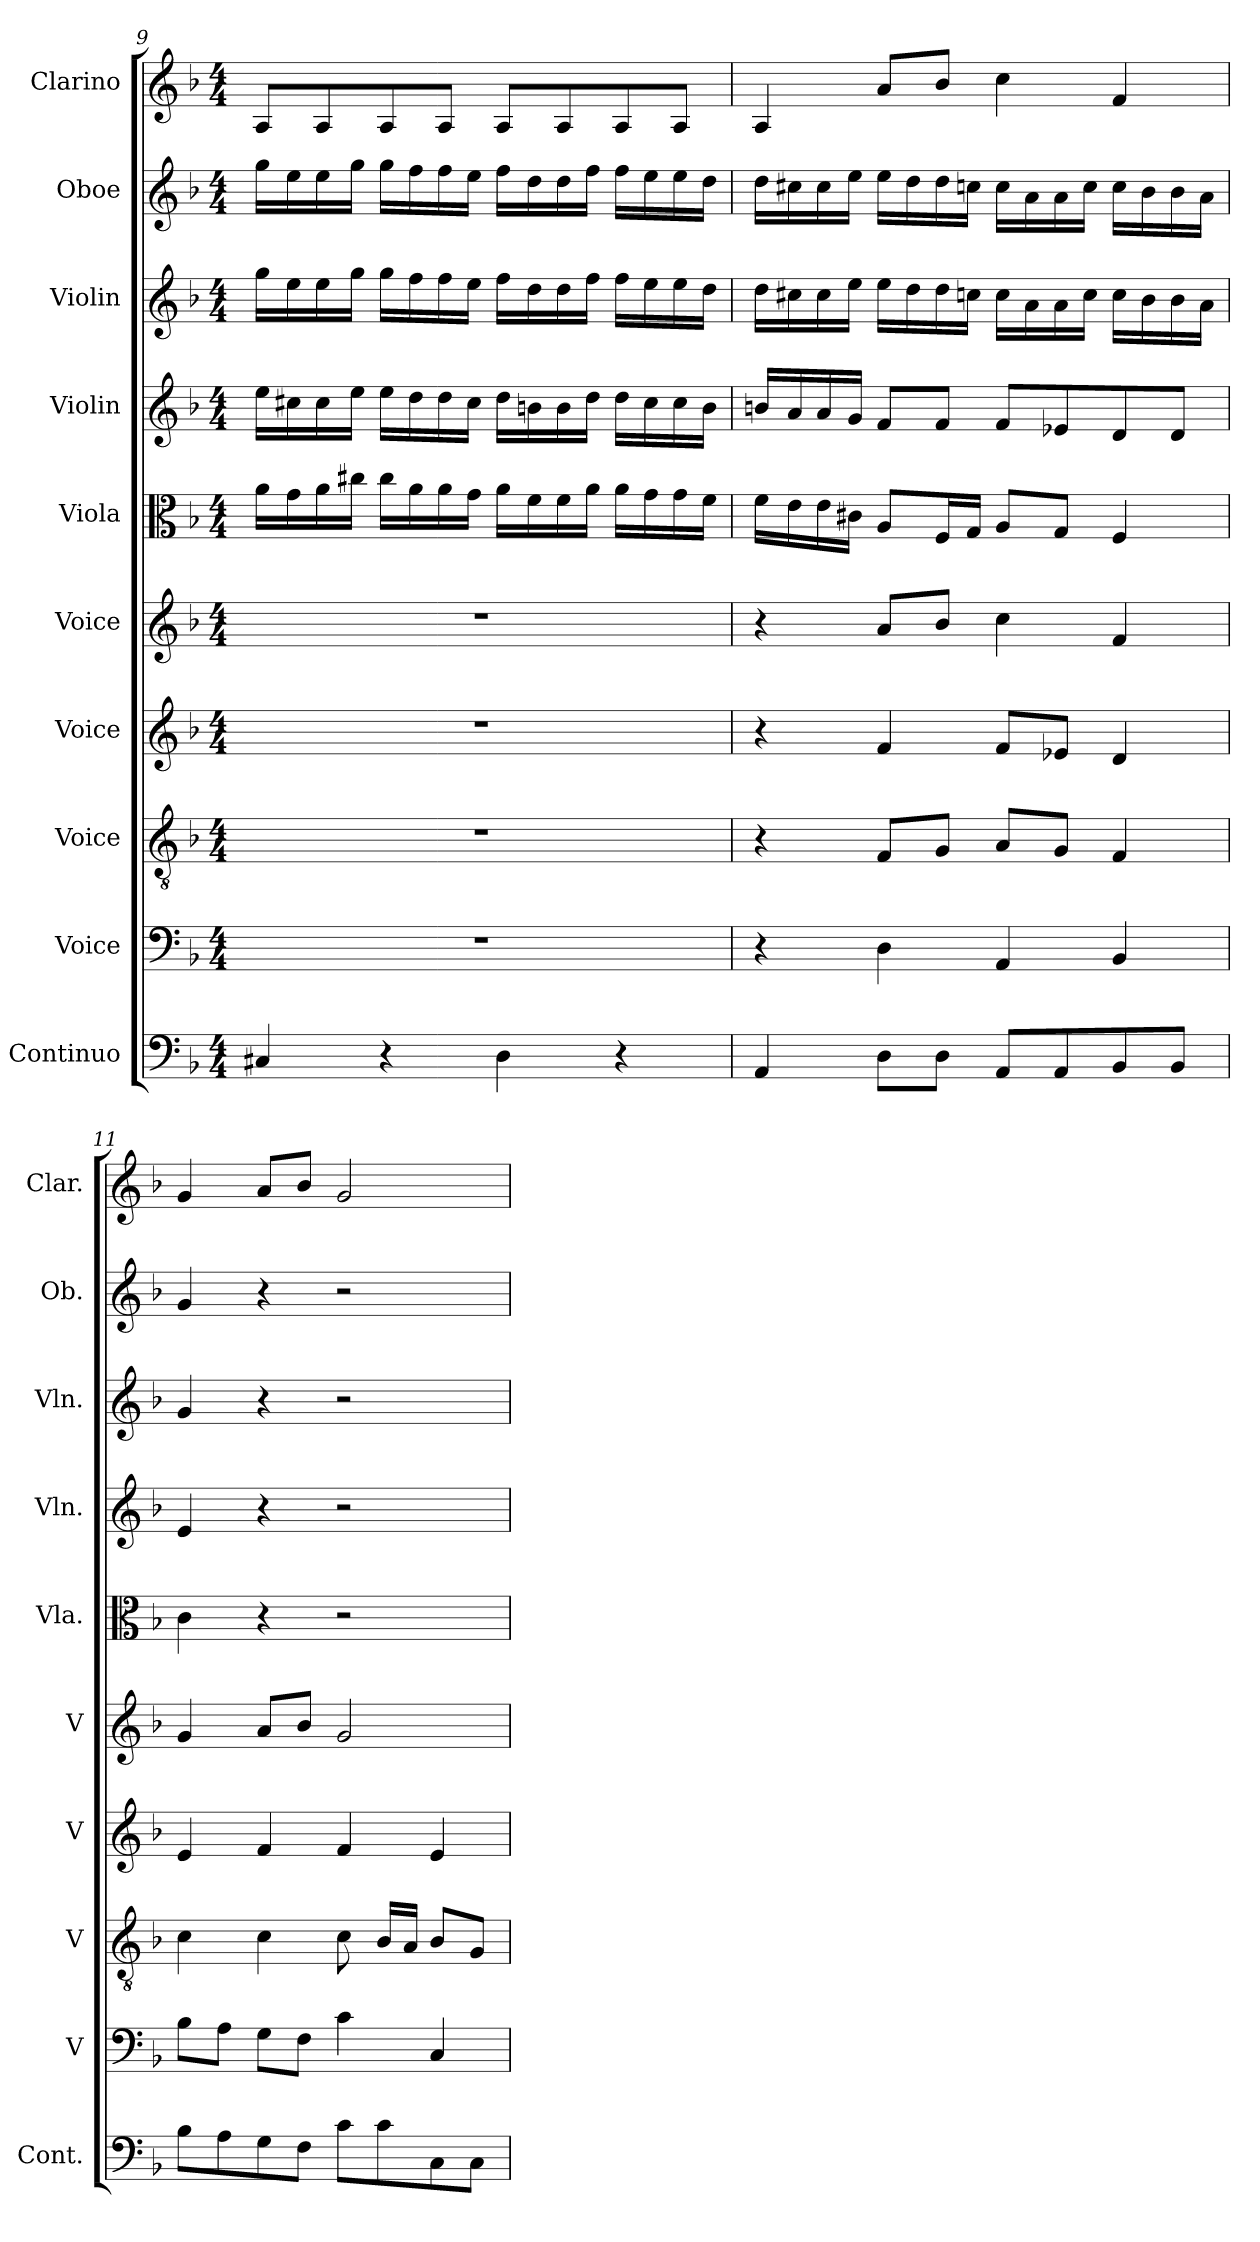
**kern	**kern	**kern	**kern	**kern	**kern	**kern	**kern	**kern	**kern
*part10	*part9	*part8	*part7	*part6	*part5	*part4	*part3	*part2	*part1
*staff10	*staff9	*staff8	*staff7	*staff6	*staff5	*staff4	*staff3	*staff2	*staff1
*I"Continuo	*I"Voice	*I"Voice	*I"Voice	*I"Voice	*I"Viola	*I"Violin	*I"Violin	*I"Oboe	*I"Clarino
*I'Cont.	*I'V	*I'V	*I'V	*I'V	*I'Vla.	*I'Vln.	*I'Vln.	*I'Ob.	*I'Clar.
!!LO:PB:g=z
*clefF4	*clefF4	*clefGv2	*clefG2	*clefG2	*clefC3	*clefG2	*clefG2	*clefG2	*clefG2
*ITrd7c12	*	*	*	*	*	*	*	*	*
*k[b-]	*k[b-]	*k[b-]	*k[b-]	*k[b-]	*k[b-]	*k[b-]	*k[b-]	*k[b-]	*k[b-]
*M4/4	*M4/4	*M4/4	*M4/4	*M4/4	*M4/4	*M4/4	*M4/4	*M4/4	*M4/4
=9	=9	=9	=9	=9	=9	=9	=9	=9	=9
4CC#X/	1r	1r	1r	1r	16a\LL	16ee\LL	16gg\LL	16gg\LL	8A/L
.	.	.	.	.	16g\	16cc#X\	16ee\	16ee\	.
.	.	.	.	.	16a\	16cc#\	16ee\	16ee\	8A/
.	.	.	.	.	16cc#X\JJ	16ee\JJ	16gg\JJ	16gg\JJ	.
4r	.	.	.	.	16cc#\LL	16ee\LL	16gg\LL	16gg\LL	8A/
.	.	.	.	.	16a\	16dd\	16ff\	16ff\	.
.	.	.	.	.	16a\	16dd\	16ff\	16ff\	8A/J
.	.	.	.	.	16g\JJ	16cc#\JJ	16ee\JJ	16ee\JJ	.
4DD\	.	.	.	.	16a\LL	16dd\LL	16ff\LL	16ff\LL	8A/L
.	.	.	.	.	16f\	16bn\	16dd\	16dd\	.
.	.	.	.	.	16f\	16b\	16dd\	16dd\	8A/
.	.	.	.	.	16a\JJ	16dd\JJ	16ff\JJ	16ff\JJ	.
4r	.	.	.	.	16a\LL	16dd\LL	16ff\LL	16ff\LL	8A/
.	.	.	.	.	16g\	16cc#\	16ee\	16ee\	.
.	.	.	.	.	16g\	16cc#\	16ee\	16ee\	8A/J
.	.	.	.	.	16f\JJ	16b\JJ	16dd\JJ	16dd\JJ	.
=10	=10	=10	=10	=10	=10	=10	=10	=10	=10
4AAA/	4r	4r	4r	4r	16f\LL	16bn/LL	16dd\LL	16dd\LL	4A/
.	.	.	.	.	16e\	16a/	16cc#X\	16cc#X\	.
.	.	.	.	.	16e\	16a/	16cc#\	16cc#\	.
.	.	.	.	.	16c#X\JJ	16g/JJ	16ee\JJ	16ee\JJ	.
8DD\L	4D\	8F/L	4f/	8a/L	8A/L	8f/L	16ee\LL	16ee\LL	8a/L
.	.	.	.	.	.	.	16dd\	16dd\	.
8DD\J	.	8G/J	.	8b-/J	16F/L	8f/J	16dd\	16dd\	8b-/J
.	.	.	.	.	16G/JJ	.	16ccn\JJ	16ccn\JJ	.
8AAA/L	4AA/	8A/L	8f/L	4cc\	8A/L	8f/L	16cc\LL	16cc\LL	4cc\
.	.	.	.	.	.	.	16a\	16a\	.
8AAA/	.	8G/J	8e-X/J	.	8G/J	8e-X/	16a\	16a\	.
.	.	.	.	.	.	.	16cc\JJ	16cc\JJ	.
8BBB-/	4BB-/	4F/	4d/	4f/	4F/	8d/	16cc\LL	16cc\LL	4f/
.	.	.	.	.	.	.	16b-\	16b-\	.
8BBB-/J	.	.	.	.	.	8d/J	16b-\	16b-\	.
.	.	.	.	.	.	.	16a\JJ	16a\JJ	.
!!LO:PB:g=z
=11	=11	=11	=11	=11	=11	=11	=11	=11	=11
8BB-\L	8B-\L	4c\	4e/	4g/	4c\	4e/	4g/	4g/	4g/
8AA\	8A\J	.	.	.	.	.	.	.	.
8GG\	8G\L	4c\	4f/	8a/L	4r	4r	4r	4r	8a/L
8FF\J	8F\J	.	.	8b-/J	.	.	.	.	8b-/J
8C\L	4c\	8c\	4f/	2g/	2r	2r	2r	2r	2g/
8C\	.	16B-/LL	.	.	.	.	.	.	.
.	.	16A/JJ	.	.	.	.	.	.	.
8CC\	4C/	8B-/L	4e/	.	.	.	.	.	.
8CC\J	.	8G/J	.	.	.	.	.	.	.
=	=	=	=	=	=	=	=	=	=
*-	*-	*-	*-	*-	*-	*-	*-	*-	*-
